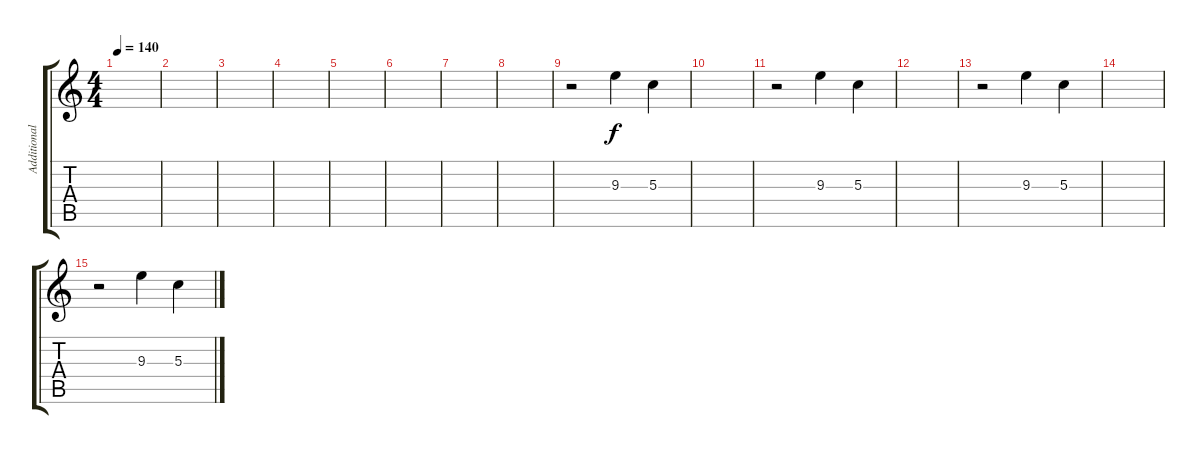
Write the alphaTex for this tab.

\track ("Additional guitar" "Additional") {instrument electricguitarclean}
\staff {score tabs}
\tuning (E4 B3 G3 D3 A2 E2) {hide}
\ts (4 4)
\tempo 140
\clef g2
\ks c
|
|
|
|
|
|
|
|
r.2{volume 12 instrument distortionguitar} 9.3.4 5.3.4 |
|
r.2 9.3.4 5.3.4 |
|
r.2 9.3.4 5.3.4 |
|
r.2 9.3.4 5.3.4
